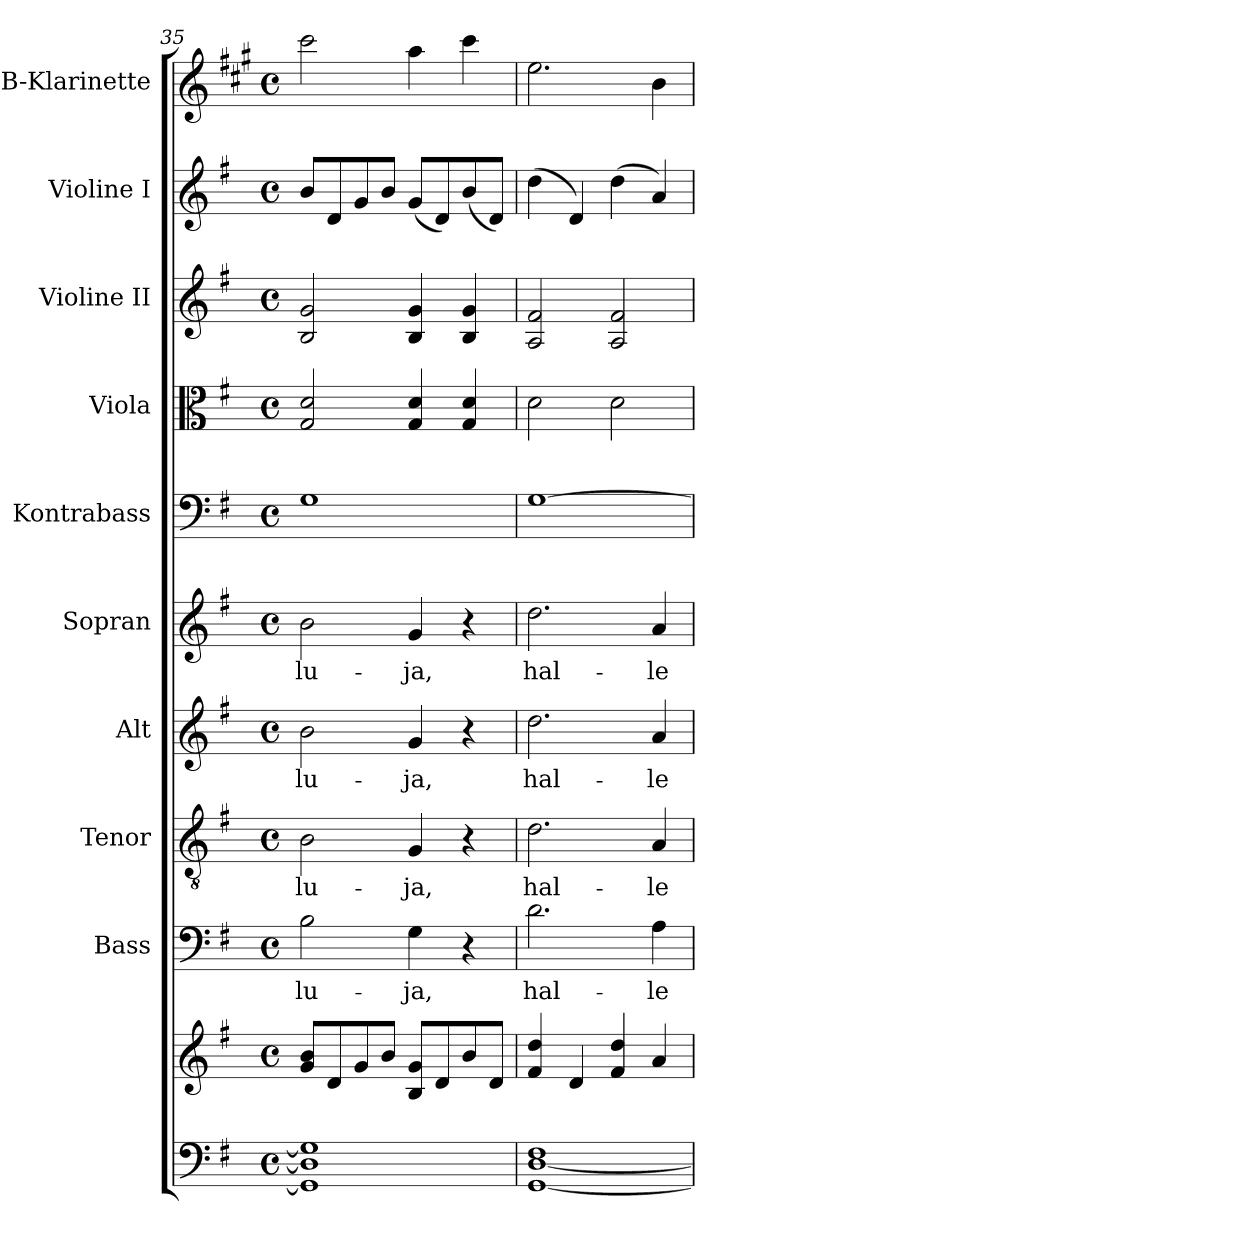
**kern	**kern	**kern	**text	**kern	**text	**kern	**text	**kern	**text	**kern	**kern	**kern	**kern	**kern
*part10	*part10	*part9	*part9	*part8	*part8	*part7	*part7	*part6	*part6	*part5	*part4	*part3	*part2	*part1
*staff11	*staff10	*staff9	*staff9	*staff8	*staff8	*staff7	*staff7	*staff6	*staff6	*staff5	*staff4	*staff3	*staff2	*staff1
*	*	*I"Bass	*	*I"Tenor	*	*I"Alt	*	*I"Sopran	*	*I"Kontrabass	*I"Viola	*I"Violine II	*I"Violine I	*I"B-Klarinette
*	*	*I'B.	*	*I'T.	*	*I'A.	*	*I'S.	*	*I'Kb.	*I'Vla.	*I'Vl. II	*I'Vl. I	*I'B Kl.
*clefF4	*clefG2	*clefF4	*	*clefGv2	*	*clefG2	*	*clefG2	*	*clefF4	*clefC3	*clefG2	*clefG2	*clefG2
*	*	*	*	*	*	*	*	*	*	*ITrd7c12	*	*	*	*ITrd1c2
*k[f#]	*k[f#]	*k[f#]	*	*k[f#]	*	*k[f#]	*	*k[f#]	*	*k[f#]	*k[f#]	*k[f#]	*k[f#]	*k[f#]
*G:	*G:	*G:	*	*G:	*	*G:	*	*G:	*	*G:	*G:	*G:	*G:	*G:
*M4/4	*M4/4	*M4/4	*	*M4/4	*	*M4/4	*	*M4/4	*	*M4/4	*M4/4	*M4/4	*M4/4	*M4/4
*met(c)	*met(c)	*met(c)	*	*met(c)	*	*met(c)	*	*met(c)	*	*met(c)	*met(c)	*met(c)	*met(c)	*met(c)
=35	=35	=35	=35	=35	=35	=35	=35	=35	=35	=35	=35	=35	=35	=35
!	!	!	!LO:LY:b	!	!LO:LY:b	!	!LO:LY:b	!	!LO:LY:b	!	!	!	!	!
1GG] 1D] 1G]	8g/ 8b/L	2B\	-lu-	2B\	-lu-	2b\	-lu-	2b\	-lu-	1GG	2G/ 2d/	2B/ 2g/	8b/L	2bb\
.	8d/	.	.	.	.	.	.	.	.	.	.	.	8d/	.
.	8g/	.	.	.	.	.	.	.	.	.	.	.	8g/	.
.	8b/J	.	.	.	.	.	.	.	.	.	.	.	8b/J	.
!	!	!	!LO:LY:b	!	!LO:LY:b	!	!LO:LY:b	!	!LO:LY:b	!	!	!	!	!
.	8B/ 8g/L	4G\	-ja,	4G/	-ja,	4g/	-ja,	4g/	-ja,	.	4G/ 4d/	4B/ 4g/	(<8g/L	4gg\
.	8d/	.	.	.	.	.	.	.	.	.	.	.	8d/)	.
.	8b/	4r	.	4r	.	4r	.	4r	.	.	4G/ 4d/	4B/ 4g/	(<8b/	4bb\
.	8d/J	.	.	.	.	.	.	.	.	.	.	.	8d/J)	.
=36	=36	=36	=36	=36	=36	=36	=36	=36	=36	=36	=36	=36	=36	=36
!	!	!	!LO:LY:b	!	!LO:LY:b	!	!LO:LY:b	!	!LO:LY:b	!	!	!	!	!
[1GG [1D 1F#	4f#/ 4dd/	2.d\	hal-	2.d\	hal-	2.dd\	hal-	2.dd\	hal-	[1GG	2d\	2A/ 2f#/	(>4dd\	2.dd\
.	4d/	.	.	.	.	.	.	.	.	.	.	.	4d/)	.
.	4f#/ 4dd/	.	.	.	.	.	.	.	.	.	2d\	2A/ 2f#/	(>4dd\	.
!	!	!	!LO:LY:b	!	!LO:LY:b	!	!LO:LY:b	!	!LO:LY:b	!	!	!	!	!
.	4a/	4A\	-le-	4A/	-le-	4a/	-le-	4a/	-le-	.	.	.	4a/)	4a\
=	=	=	=	=	=	=	=	=	=	=	=	=	=	=
*-	*-	*-	*-	*-	*-	*-	*-	*-	*-	*-	*-	*-	*-	*-
